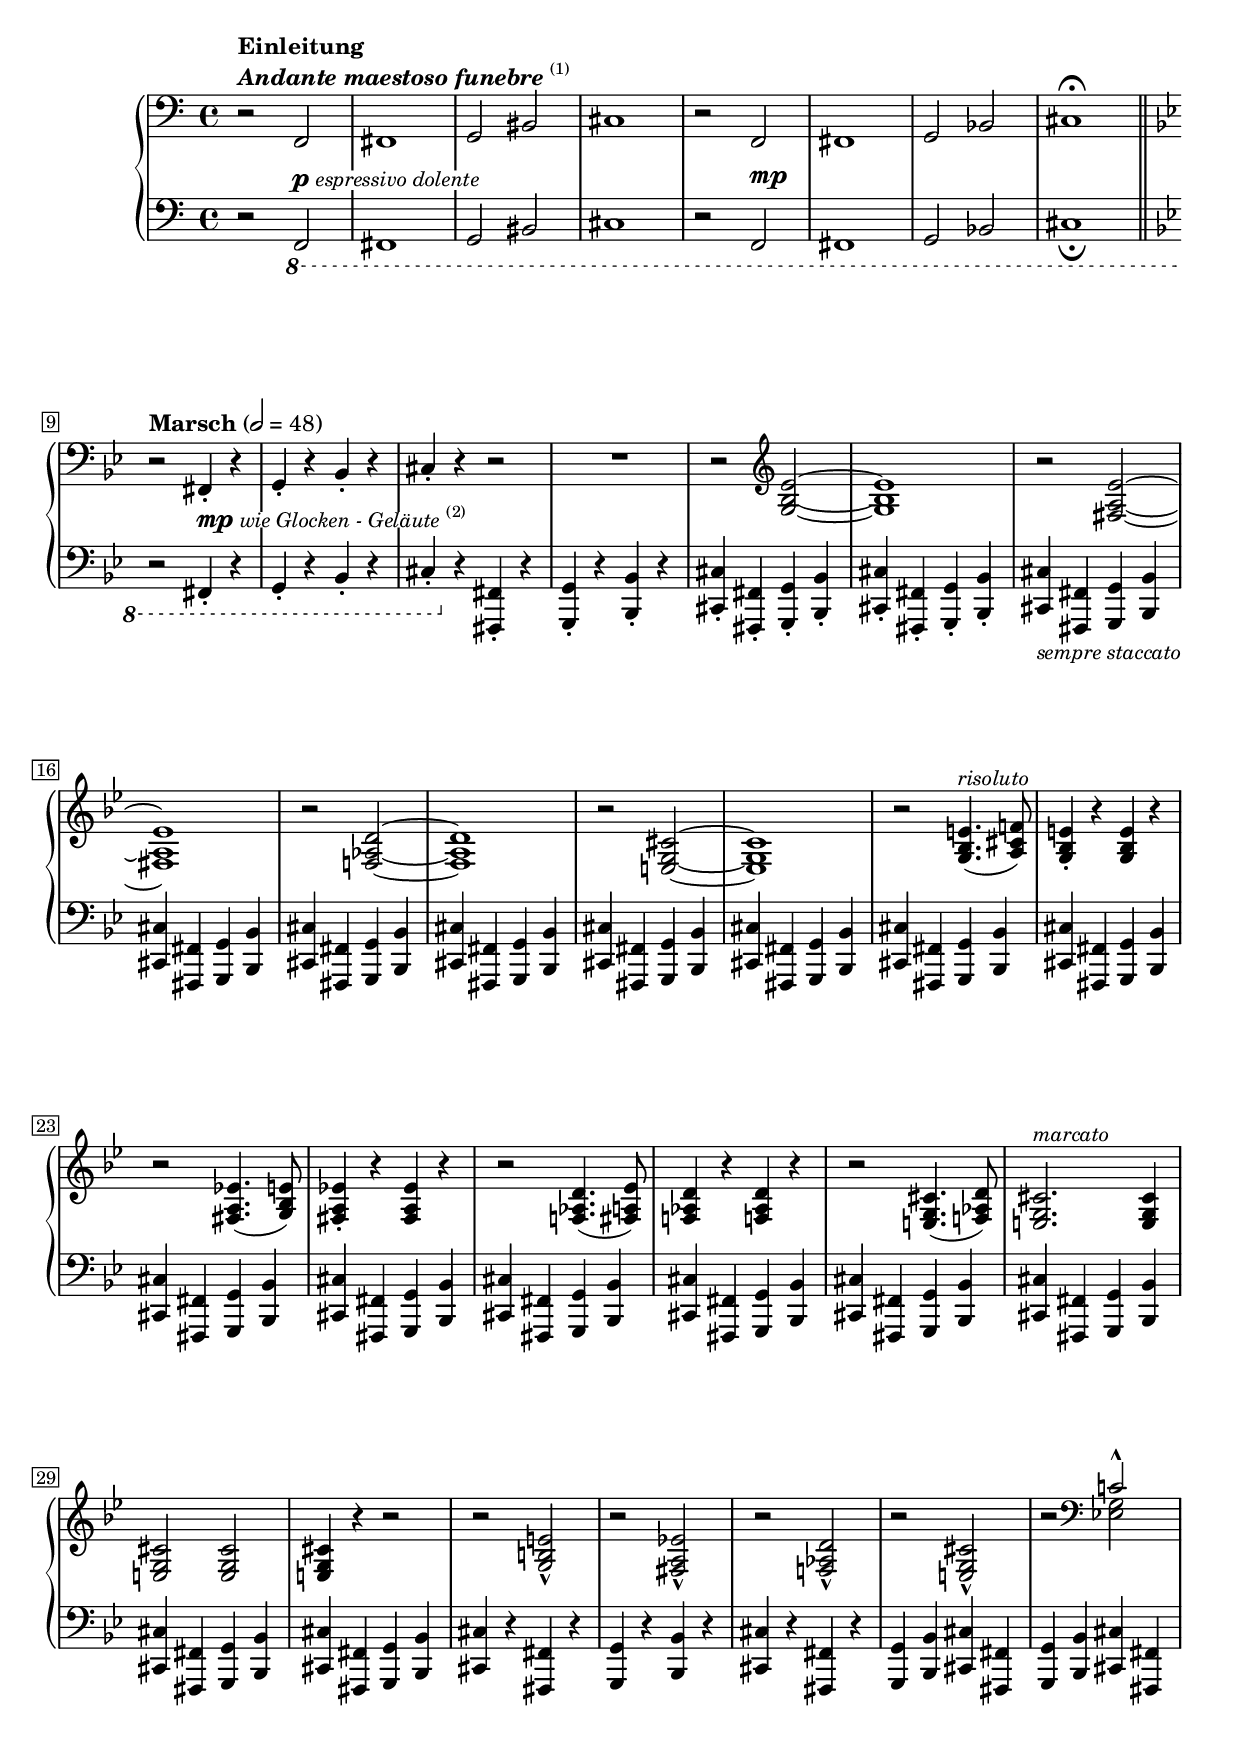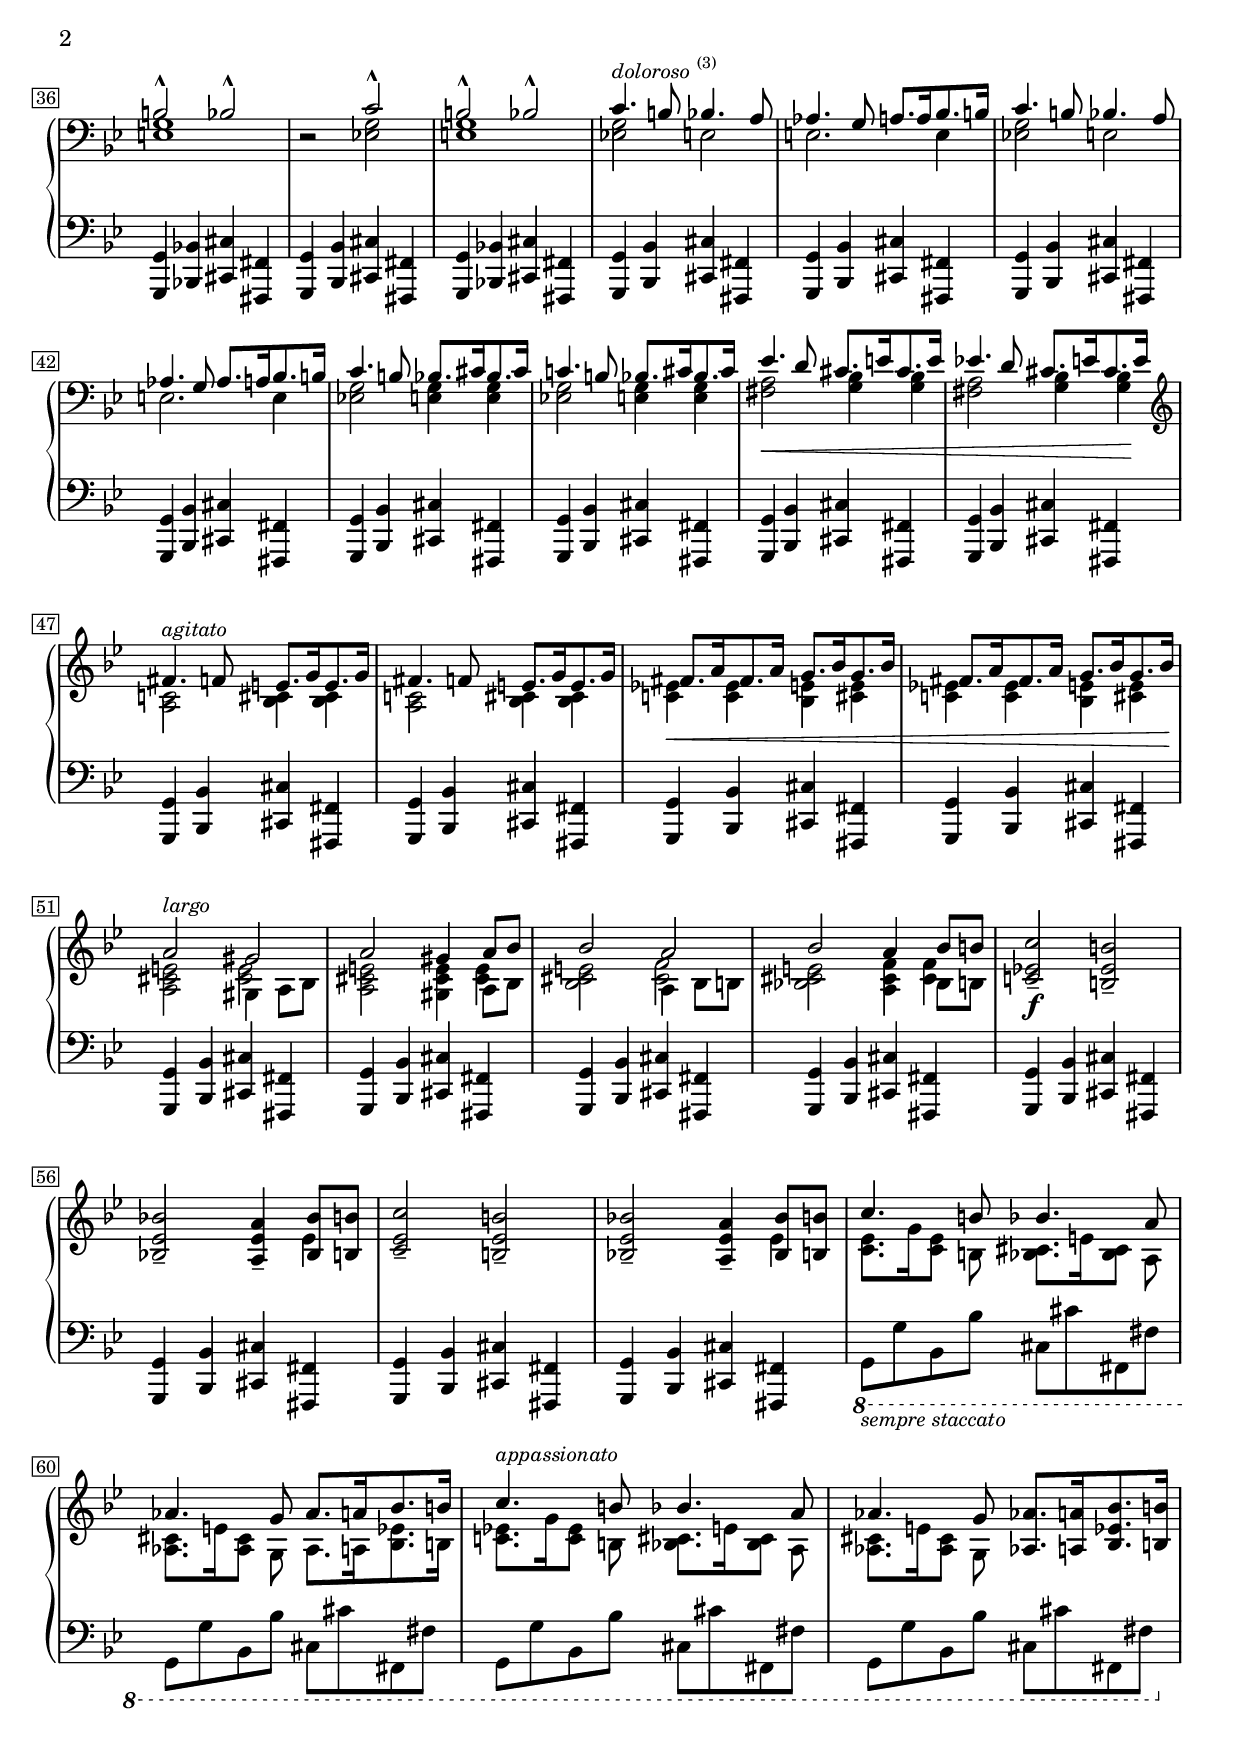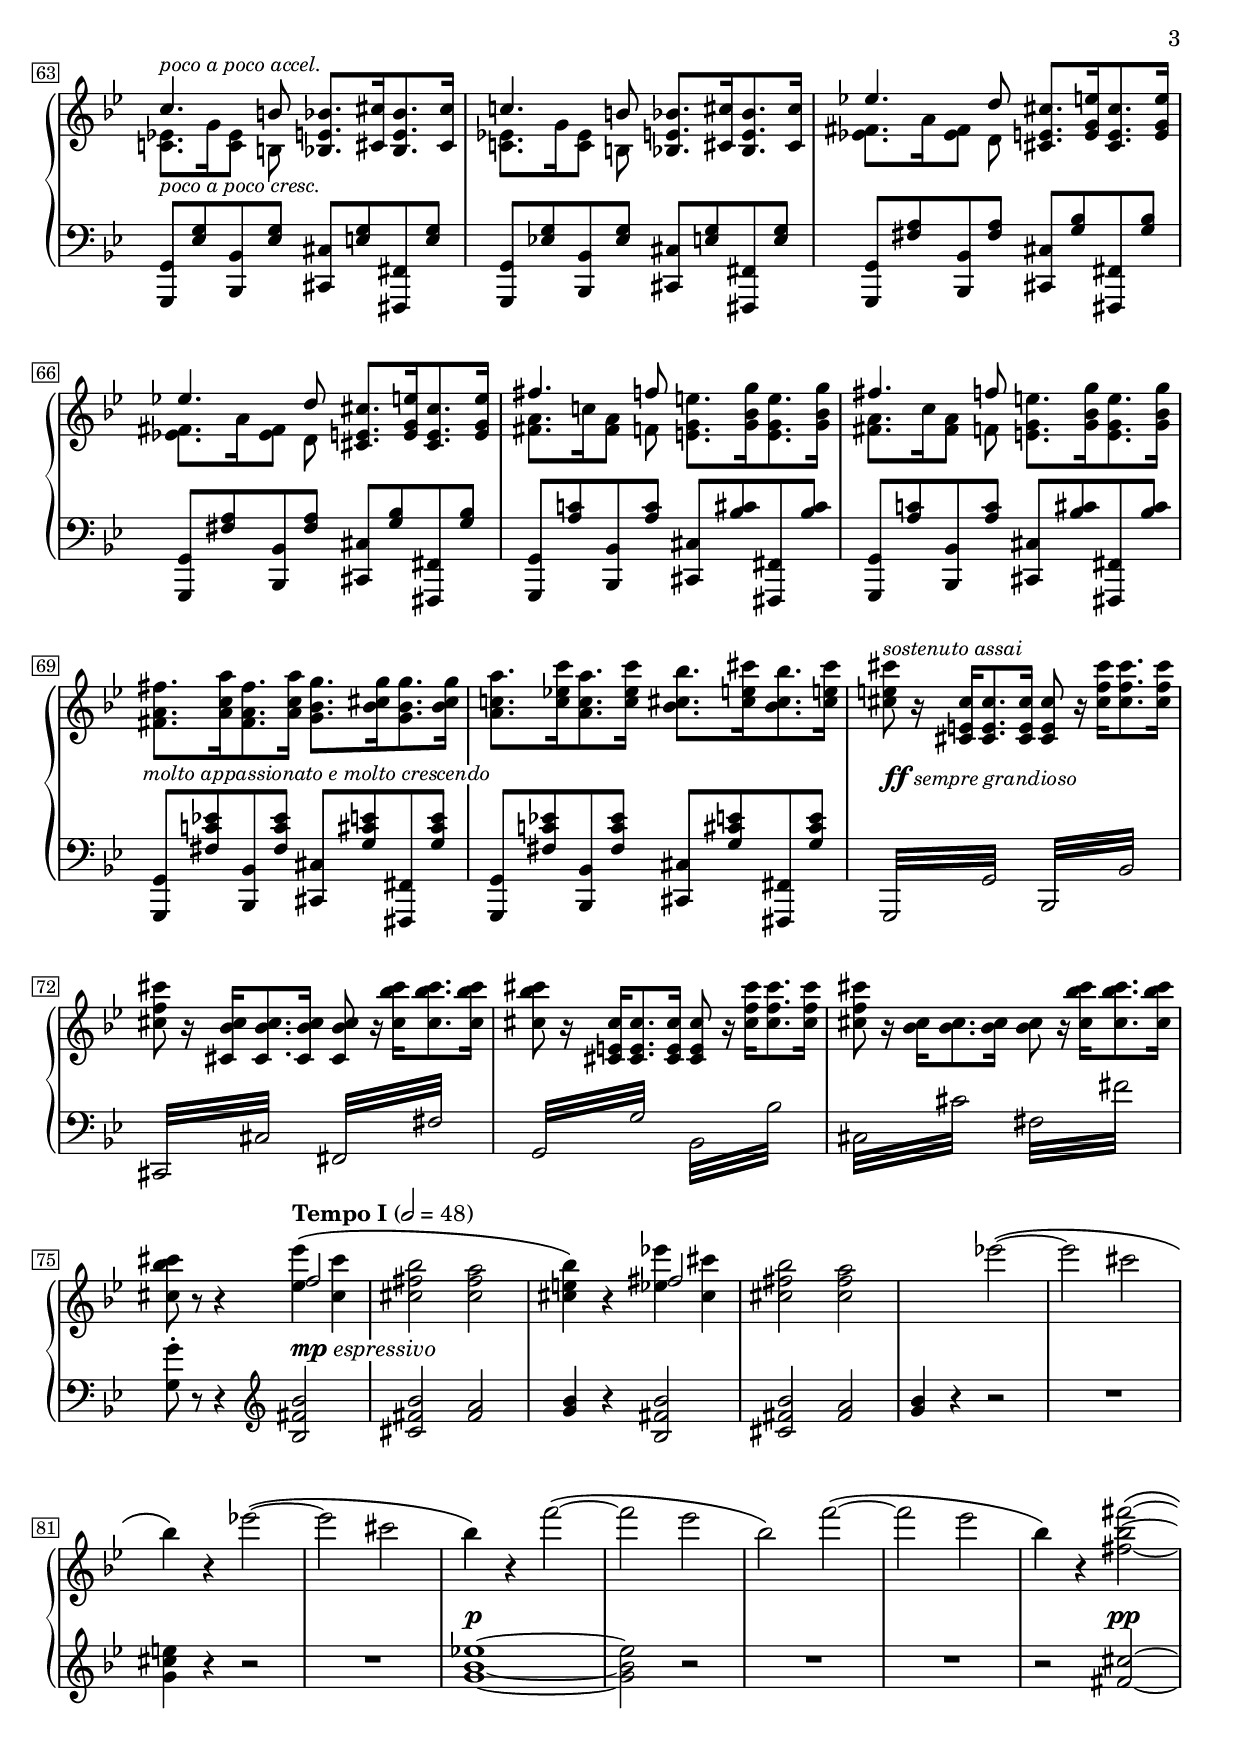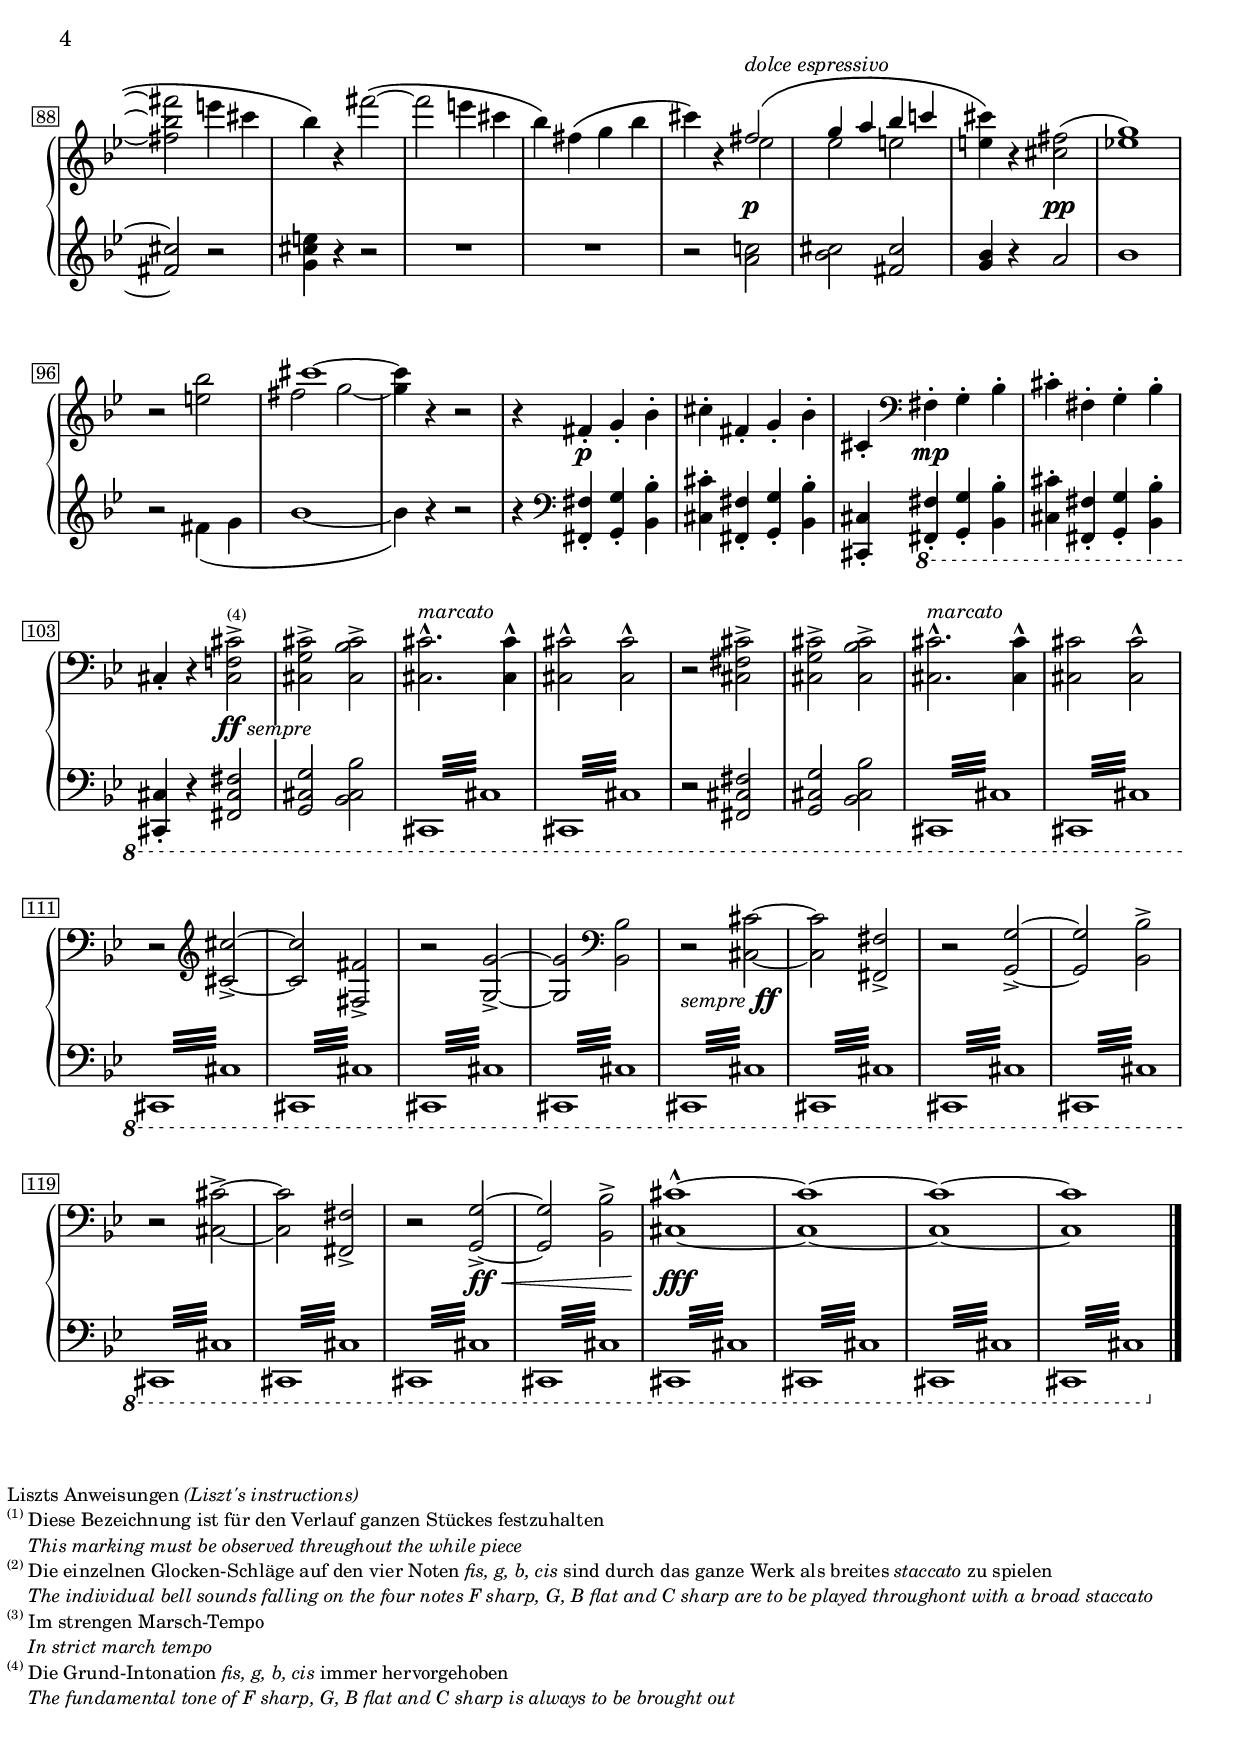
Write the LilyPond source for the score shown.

Global = {
  \key c \major
  \time 4/4
  \include "../global.ly"
}

Sopran = \context Voice = "one" \relative c {
  \voiceOne
  \override MultiMeasureRest.staff-position = #0
  \override Rest.staff-position = #0
  \phrasingSlurNeutral\stemNeutral\slurNeutral\tieNeutral
  %1
  | \clef bass r2^\markup \small\bold \abs-fontsize #11 {
      \line {
        \column {
          \line { "Einleitung" }
          \line { \italic "Andante maestoso funebre" \normal-text\super "(1)" }
        }
      }
    } f,
  | fis1
  | g2 bis
  | cis1
  %5
  | r2 f,
  | fis1
  | g2 bes
  | cis1\fermata
  \break
  \bar "||"
  \key g \minor
  | \tempo "Marsch" 2 = 48
    r2 fis,4_. r
  %10
  | g_. r bes_. r
  | cis_. r r2
  | R1
  | r2 \clef treble <g' bes ees>~
  | q1
  %15
  | r2 <fis a ees'>~
  | q1
  | r2 <f aes d>~
  | q1
  | r2 <e g cis>~
  %20
  | q1
  | r2 <g bes e>4.(^\markup { \small\italic "risoluto" } <a cis f>8)
  | <g bes e>4_. r q r
  | r2 <fis a ees'>4.( <g bes e>8)
  | <fis a ees'>4_. r q4 r
  %25
  | r2 <f aes d>4.( <fis a ees'>8)
  | <f aes d>4 r q r
  | r2 <e g cis>4.( <f aes d>8)
  | <e g cis>2.^\markup { \small\italic "marcato" } q4
  | q2 q
  %30
  | q4 r r2
  | r2 <g b e>_\marcato
  | r2 <fis a ees'>_\marcato
  | r2 <f aes d>_\marcato
  | r2 <e g cis>_\marcato
  %35
  | r2 \clef bass \stemUp c'\marcato
  | b\marcato bes\marcato
  | r c\marcato
  | b\marcato bes\marcato
  | c4.^\markup { \small\italic "doloroso" \normal-text\super "(3)" } b8 bes4. a8
  %40
  | aes4. g8 a8.[ 16 bes8. b16]
  | c4. b8 bes4. a8
  | aes4. g8 aes8.[ a16 bes8. b16]
  \repeat unfold 2 {
  | c4. b8 bes8.[ cis16 bes8. cis16]
  }
  %45
  \repeat unfold 2 {
  | ees4. d8 cis8.[ e16 cis8. e16]
  }
  %\break
  | \clef treble
    fis4.^\markup { \small\italic "agitato" } f8 e8.[ g16 e8. g16]
    fis4. f8 e8.[ g16 e8. g16]
  \repeat unfold 2 {
  | fis8.[ a16 fis8. a16] g8.[ bes16 g8. bes16]
  }
  \break
  | a2^\markup { \small\italic "largo" } gis
  | a gis4 a8 bes
  | bes2 a
  | bes2 a4 bes8 b
  %55
  | <c,! ees! c'>2_-\f <b ees b'>_-
  | <bes ees bes'>2_- <a ees' a>4_- <bes bes'>8[ <b b'>]
  | <c ees c'>2_- <b ees b'>_-
  | <bes ees bes'>_- <a ees' a>4_- <bes bes'>8[ <b b'>]
  | c'4. b8 bes4. a8
  %60
  | aes4. g8 aes8.[ a16 bes8. b16]
  | c4.^\markup { \small\italic "appassionato" } b8 bes4. a8
  | aes4. g8 <aes,! aes'!>8.[ <a a'>16 <bes ees bes'>8. <b b'>16]
  | c'4.^\markup { \small\italic "poco a poco accel." } b8
    <bes, e bes'>8.[ <cis cis'>16 <bes e bes'>8. <cis cis'>16]
  | c'4. b8 <bes, e bes'>8.[ <cis cis'>16 <bes e bes'>8. <cis cis'>16]
  %65
  \repeat unfold 2 {
  | ees'!4. d8 <cis, e cis'>8.[ <e g e'>16 <cis e cis'>8. <e g e'>16]
  }
  \repeat unfold 2 {
  | fis'4. f!8 s2
  }
  | \stemDown
    <fis, a fis'>8.[ <a c a'>16 <fis a fis'>8. <a c a'>16]
    <g bes g'>8.[ <bes cis g'>16 <g bes g'>8. <bes cis g'>16]
  %70
  | <a c a'>8.[ <c ees! c'>16 <a c a'>8. <c ees c'>16]
    <bes cis bes'>8.[ <cis e! cis'>16 <bes cis bes'>8. <cis e! cis'>16]
  | <cis e cis'>8^\markup { \small\italic "sostenuto assai" }
    r16 \stemUp <cis, e! cis'>16[ q8. q16] q8 r16 \stemDown <cis' f cis'>16[ q8. q16]
  | q8 r16 \stemUp <cis, bes' cis>16[ q8. q16] q8 r16 \stemDown <cis' bes' cis>16[ q8. q16]
  | q8 r16 \stemUp <cis, e cis'>16[ q8. q16] q8 r16 \stemDown <cis' f cis'>16[ q8. q16]
  | q8 r16 <bes cis>16[ q8. q16] q8 r16 <cis bes' cis>16[ q8. q16]
    \break
  %75
  | q8 r r4 \stemUp f2
  | s1
  | s2 fis
  | s1
  | s2 \stemDown ees'!~\(
  %80
  | ees cis
  | bes4\) r ees2~\(
  | ees cis
  | bes4\) r f'2~\(
  | f ees
  %85
  | bes\) f'~\(
  | f ees
  | bes4\) r <fis bes fis'>2~\(
    \pageBreak
  | q e'!4 cis
  | bes\) r fis'2~\(
  %90
  | fis e!4 cis
  | bes\) fis\( g bes
  | cis\) r \stemUp
    \shape #'((( 0 . 2) (0 . 2) (0 . 0) (0 . 0))) PhrasingSlur
    fis,2\(^\markup { \small\italic "dolce espressivo" }
  | g4 a bes c
  | \stemNeutral <e, cis'>\) r <cis fis>2(
  %95
  | <ees g>1)
  | r2 <e bes'>
  | cis'1~
  | cis4 r r2
  | r4 fis,,_. g_. bes^.
  %100
  | cis^. fis,_. g_. bes^.
  | cis,_. \clef bass fis,^. g^. bes^.
  | cis^. fis,^. g^. bes^.
  | cis,_. r <cis f cis'>2^>^\markup { "" \normal-text\super "(4)" }
  | <cis g' cis>^> <cis bes' cis>^>
  %105
  | <cis cis'>2.^\marcato^\markup { \small\italic "marcato" } q4^\marcato
  | q2^\marcato q^\marcato
  | r2 <cis fis cis'>^>
  | <cis g' cis>^> <cis bes' cis>^>
  | <cis cis'>2.^\marcato^\markup { \small\italic "marcato" } q4^\marcato
  %110
  | q2 q^\marcato
  | r2 \clef treble <cis' cis'>_>~
  | q <fis, fis'>_>
  | r2 <g g'>~_>
  | q \clef bass <bes, bes'>
  %115
  | r2 <cis cis'>~
  | q <fis, fis'>_>
  | r2 <g g'>~_>
  | q <bes bes'>^>
  | r2 <cis cis'>~^>
  %120
  | q <fis, fis'>_>
  | r2 <g g'>~_>
  | q <bes bes'>^>
  | <cis cis'>1~^\marcato
  | q1~
  %125
  | q1~
  | q1
  \fine
}

AltoI = \context Voice = "two" \relative c {
  \voiceTwo
  \override MultiMeasureRest.staff-position = #0
  \override Rest.staff-position = #0
  %1
  | s1*34
  %35
  | \stemDown s2 <ees g>
  | <e g>1
  | s2 <ees g>
  | <e g>1
  %39
  \repeat unfold 2 {
  | <ees g>2 e
  | e2. 4
  }
  \repeat unfold 2 {
  | <ees g>2 <e g>4 q
  }
  %45
  \repeat unfold 2 {
  | <fis a>2 <g bes>4 q
  }
  \repeat unfold 2 {
  | <a c>2 <bes cis>4 q
  }
  \repeat unfold 2 {
  | <c ees> q <bes e> <cis e>
  }
  %51
  | <a cis e>2 \shiftOn <cis e>
  | <a cis e>2 <gis cis e>4 <cis e>
  | <bes cis e>2 <cis f>
  | <bes cis e> <a cis f>4 <cis f>
  %55
  | s1
  | s2. ees4
  | s1
  | s2. ees4
  | <c ees>8.[ g'16 <c, ees>8] b
    <bes cis>8.[ e16 <bes cis>8] a
  %60
  | <aes cis>8.[ e'16 <aes, cis>8] g
    aes8.[ a16 <bes ees>8. b16]
  | <c ees!>8.[ g'16 <c, ees>8] b
    <bes cis>8.[ e16 <bes cis>8] a
  | <aes cis>8.[ e'16 <aes, cis>8] g8 s2
  | <c ees!>8.[ g'16 <c, ees>8] b s2
  | <c ees!>8.[ g'16 <c, ees>8] b s2
  %65
  \repeat unfold 2 {
  | <ees fis>8.[ a16 <ees fis>8] d8 s2
  }
  \repeat unfold 2 {
  | <fis a>8.[ c'16 <fis, a>8] f!8 <e g e'>8.[ <g bes g'>16 <e g e'>8. <g bes g'>16]
  }
  | s1*23
  %92
  | s2 ees'2
  | ees e
  | s1*3
  | fis2 g~
  | \shiftOff 4 s2.


}

AltoII = \context Voice = "five" \relative c' {
  \voiceTwo
  \override MultiMeasureRest.staff-position = #0
  \override Rest.staff-position = #0
  %1
  | s1*50
  %51
  | s2 gis4 a8[ bes]
  | s2. a8[ bes]
  | s2 a4 bes8[ b]
  | s2. bes8[ b]
  %55
  | s1*20
  %75
  | \phrasingSlurUp s2
    \tempo "Tempo I" 2 = 48
    <ees' ees'>4\( <cis cis'>
  | <cis fis bes>2 <cis fis a>
  | <cis e bes'>4\) r <ees ees'>4 <cis cis'>
  | <cis fis bes>2 <cis fis a>

}

Bass = \context Voice = "four" \relative c, {
  \voiceFour
  \override MultiMeasureRest.staff-position = #0
  \override Rest.staff-position = #0
  \phrasingSlurNeutral\stemNeutral\slurNeutral\tieNeutral
  %1
  | r2 \ottava -1 f,
  | fis1
  | g2 bis
  | cis1
  %5
  | r2 f,
  | fis1
  | g2 bes
  | cis1\fermata
  \bar "||"
  \key g \minor
  \break
  | r2 fis,4_. r
  %10
  | g_. r bes_. r
  | cis_.\ottava 0 r <fis, fis'>_. r
  | <g g'>_. r <bes bes'>_. r
  \repeat unfold 2 {
  | <cis cis'>_. <fis, fis'>_. <g g'>_. <bes bes'>_.
  }
  | <cis cis'>_\markup { \small\italic "sempre staccato" } <fis, fis'> <g g'> <bes bes'>
  %15
  \repeat unfold 15 {
  | <cis cis'> <fis, fis'> <g g'> <bes bes'>
  }
  %31
  | <cis cis'> r <fis, fis'> r
  | <g g'> r <bes bes'> r
  | <cis cis'> r <fis, fis'> r
  \repeat unfold 25 {
  | <g g'> <bes bes'> <cis cis'> <fis, fis'>
  }
  %59
  | \ottava -1 g8_\markup { \small\italic "sempre staccato" } g' bes, bes' cis, cis' fis,, fis'
  \repeat unfold 3 {
  | g,8 g' bes, bes' cis, cis' fis,, fis'
  }
  | \ottava 0
  \repeat unfold 2 {
    <g, g'>8[ <ees'' g> <bes, bes'> <ees' g>] <cis, cis'>8[ <e' g> <fis,, fis'> <e'' g>]
  }
  %65
  \repeat unfold 2 {
    <g,, g'>8[ <fis'' a> <bes,, bes'> <fis'' a>] <cis, cis'>8[ <g'' bes> <fis,, fis'> <g'' bes>]
  }
  \repeat unfold 2 {
    <g,, g'>8[ <a'' c!> <bes,, bes'> <a'' c>] <cis,, cis'>8[ <bes'' cis> <fis,, fis'> <bes'' cis>]
  }
  %69
  \repeat unfold 2 {
    <g,, g'>8[ <fis'' c'! ees!> <bes,, bes'> <fis'' c' ees>]
    <cis, cis'>8[ <g'' cis e> <fis,, fis'> <g'' cis e>]
  }
  | \repeat tremolo 8 { g,,32 g' } \repeat tremolo 8 { bes, bes' }
  | \repeat tremolo 8 { cis, cis' } \repeat tremolo 8 { fis, fis' }
  | \repeat tremolo 8 { g, g' } \repeat tremolo 8 { bes, bes' }
  | \repeat tremolo 8 { cis, cis' } \repeat tremolo 8 { fis, fis' }
  %75
  | <g, g'>8^. r r4 \clef treble <bes fis' bes>2
  | <cis fis bes> <fis a>
  | <g bes>4 r <bes, fis' bes>2
  | <cis fis bes> <fis a>
  | <g bes>4 r r2
  %80
  | R1
  | <g cis e>4 r r2
  | R1
  | <g bes ees!>1~
  | q2 r
  %85
  | R1
  | R1
  | r2 <fis cis'>~
  | q r
  | <g cis e>4 r r2
  %90
  | R1
  | R1
  | r2 <a c!>
  | <bes cis> <fis cis'>
  | <g bes>4 r a2
  %95
  | bes1
  | r2 \stemDown fis4_\( g
  | bes1_~
  | 4\) r r2
  | r4 \clef bass \stemNeutral <fis,, fis'>_. <g g'>_. <bes bes'>^.
  %100
  | <cis cis'>^. <fis, fis'>_. <g g'>_. <bes bes'>^.
  | <cis, cis'>_. \ottava -1 <fis, fis'>_. <g g'>_. <bes bes'>^.
  | <cis cis'>^. <fis, fis'>_. <g g'>_. <bes bes'>^.
  | <cis, cis'>_. r <fis cis' fis>2
  | <g cis g'> <bes cis bes'>
  %105
  | \stemUp
    \override Beam.springs-and-rods = #ly:spanner::set-spacing-rods
    \override Beam.minimum-length = #6
    \override Beam.positions = #'(3 . 3.5)
    \repeat tremolo 16 { cis,32 cis' }
    \repeat tremolo 16 { cis,32 cis' }
  | r2 <fis, cis' fis>
  | \stemNeutral <g cis g'> <bes cis bes'>
    \stemUp
  \repeat unfold 18 {
  | \repeat tremolo 16 { cis,32 cis' }
  }
  \fine
}

centerDynamics = {
  %1
  | s2 s2-\markup {
      \dynamic p \whiteout\italic\small "espressivo dolente"
    }
  | s1*3
  | s2 s2-\markup { \dynamic mp }
  | s1*3
  | s2 s2-\markup {
      \dynamic mp \whiteout\italic\small "wie Glocken - Geläute" \normal-text \super "(2)"
    }
  | s1*35
  %45
  | s4\< s2.
  | s4 s s8 s s\! s
  | s1*2
  %49
  | s4\< s2.
  | s1
  | s1\!
  | s1*11
  %63
  | s1_\markup { \small\italic "poco a poco cresc." }
  | s1*5
  | s1_\markup { \hspace #-1 \whiteout \small\italic "molto appassionato e molto crescendo" }
  | s1
  | s1_\markup { \dynamic ff \small\italic "sempre grandioso" }
  | s1*3
  %75
  | s2 s2-\markup { \dynamic mp \whiteout "espressivo" }
  | s1*7
  %83
  | s1\p
  | s1*3
  | s2 s\pp
  | s1*4
  | s2 s\p
  | s1
  %94
  | s2 s\pp
  | s1*4
  | s4 s2.\p
  | s1
  | s4 s2.\mp
  | s1
  | s2 s-\markup { \hspace #-1 \dynamic ff \whiteout \small\italic "sempre" }
  | s1*11
  %115
  | s1-\markup { \small\italic "sempre" \dynamic ff }
  | s1*5
  | s2 s\ff\<
  | s1
  | s1\!\fff

}

\score {
  \new PianoStaff \with { connectArpeggios = ##t }
  <<
    \accidentalStyle Score.piano
    \context Staff = "upper" <<
      \set Staff.midiInstrument = #"acoustic grand"
      \Global
      \clef treble
      \Sopran
      \AltoI
      \AltoII
    >>
    \context Dynamics <<
      \Global \centerDynamics
    >>
    \context Staff = "lower" <<
      \set Staff.midiInstrument = #"acoustic grand"
      \Global
      \clef bass
      \Bass
    >>
  >>
  \header {
    composer = #f
    opus = #f
    title = \markup {
      \fill-line {
        \center-column {
          \line { \abs-fontsize #20 "II." }
        }
      }
    }
    subtitle = #f
  }
  \layout {
    \context {
      \PianoStaff
      % More space between staves in the same PianoStaff
      %\override StaffGrouper.staff-staff-spacing.minimum-distance = 14
      %\override TextScript.font-shape = #'italic
    }
  }
  \midi {
    \tempo 4 = 100
  }
}

\markup \small \abs-fontsize #9 {
  \hspace #-5
  \line {
    \column {
      \line { "Liszts Anweisungen" \italic "(Liszt's instructions)" }
      \line {
        \normal-text\super "(1)"
        "Diese Bezeichnung ist für den Verlauf ganzen Stückes festzuhalten"
      }
      \line {
        "   "
        \italic "This marking must be observed threughout the while piece"
      }

      \line {
        \normal-text\super "(2)"
        "Die einzelnen Glocken-Schläge auf den vier Noten"
        \italic "fis, g, b, cis" \normal-text "sind durch das ganze Werk als breites"
        \italic "staccato" \normal-text "zu spielen"
      }
      \line {
        "   "
        \italic "The individual bell sounds falling on the four notes"
        \italic "F sharp, G, B flat and C sharp are to be played throughont with a broad staccato"
      }

      \line { \normal-text\super "(3)" "Im strengen Marsch-Tempo" }
      \line { "   " \italic "In strict march tempo" }

      \line {
        \normal-text\super "(4)" "Die Grund-Intonation" \italic "fis, g, b, cis"
        \normal-text "immer hervorgehoben"
      }
      \line {
        "   "
        \italic "The fundamental tone of F sharp, G, B flat and C sharp is always to be brought out"
      }
    }
  }
}
